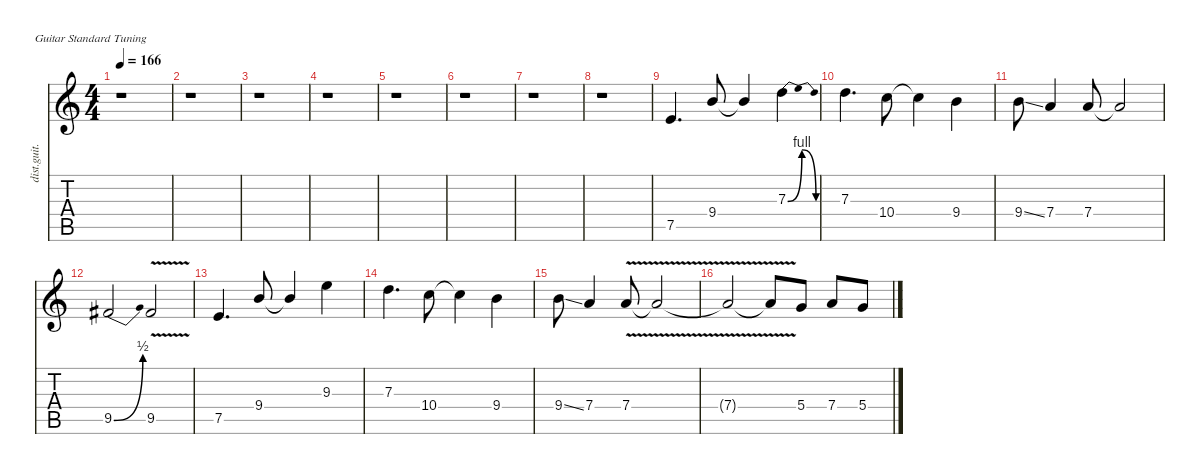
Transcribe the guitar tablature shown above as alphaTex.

\defaultSystemsLayout 4
\hideDynamics
\bracketExtendMode nobrackets
\otherSystemsTrackNameOrientation horizontal
\track ("Guitar 2" "dist.guit.") {instrument distortionguitar}
\staff {score tabs}
\tuning (E4 B3 G3 D3 A2 E2)
\ts (4 4)
\tempo 166
\clef g2
\ks c
r.1{dy fff beam Down} |
r.1{beam Down} |
r.1{beam Down} |
r.1{beam Down} |
r.1{beam Down} |
r.1{beam Down} |
r.1{beam Down} |
r.1{beam Down} |
7.5.4{d beam Up} 9.4.8{beam Up} 9.4{t}.4{dy f beam Up} 7.3{be (bendrelease 0 0 15 4 30 4 45 0)}.4{dy fff beam Down} |
7.3.4{d beam Down} 10.4.8{beam Down} 10.4{t}.4{dy f beam Down} 9.4.4{dy fff beam Down} |
9.4{ss}.8{beam Down} 7.4.4{beam Up} 7.4.8{beam Up} 7.4{t}.2{dy f beam Up} |
9.5{be (bend 0 0 30 2) acc #}.2{dy fff beam Up} 9.5{v acc #}.2{beam Up} |
7.5.4{d beam Up} 9.4.8{beam Up} 9.4{t}.4{dy f beam Up} 9.3.4{dy fff beam Down} |
7.3.4{d beam Down} 10.4.8{beam Down} 10.4{t}.4{dy f beam Down} 9.4.4{dy fff beam Down} |
9.4{ss}.8{beam Down} 7.4.4{beam Up} 7.4{v}.8{beam Up} 7.4{v t}.2{dy f beam Up} |
7.4{v t}.2{beam Up} 7.4{v t}.8{beam Up} 5.4.8{dy fff beam Up} 7.4.8{beam Up} 5.4.8{beam Up}
